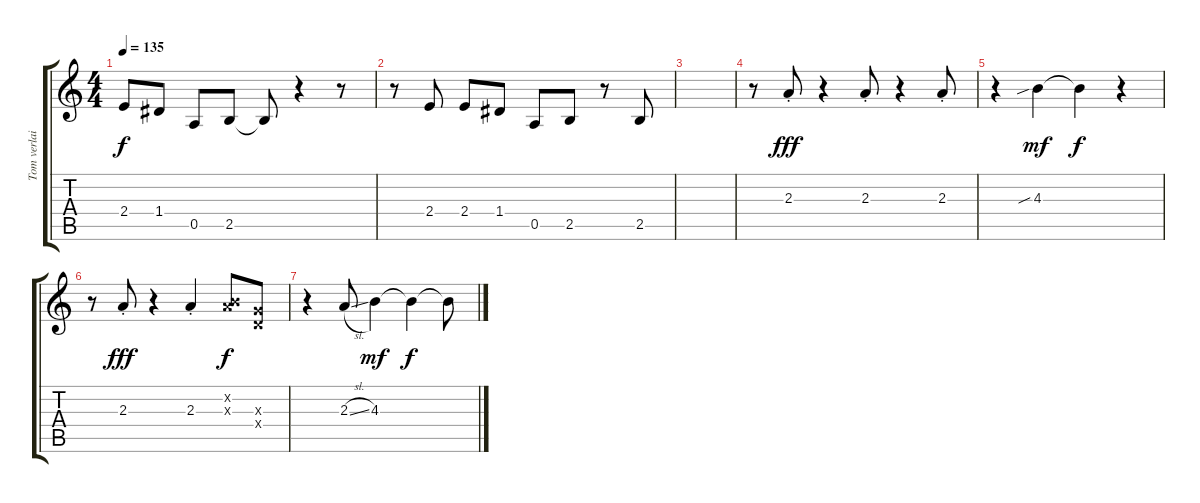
\track ("Tom verlaine" "Tom verlai") {instrument electricguitarclean}
\staff {score tabs}
\tuning (E4 B3 G3 D3 A2 E2) {hide}
\ts (4 4)
\tempo 135
\clef g2
\ks c
2.4.8{dy f} 1.4.8 0.5.8 2.5.8 2.5{t}.8 r.4 r.8 |
r.8 2.4.8 2.4.8 1.4.8 0.5.8 2.5.8 r.8 2.5.8 |
|
r.8 2.3{st}.8{dy fff} r.4 2.3{st}.8 r.4 2.3{st}.8 |
r.4 4.3{sib}.4{dy mf} 4.3{t}.4{dy f} r.4 |
r.8 2.3{st}.8{dy fff} r.4 2.3{st}.4 (0.2{x} 2.3{x}).8{dy f} (0.3{x} 0.4{x}).8 |
r.4 2.3{sl}.8 4.3.4{dy mf} 4.3{t}.4{dy f} 4.3{t}.8
